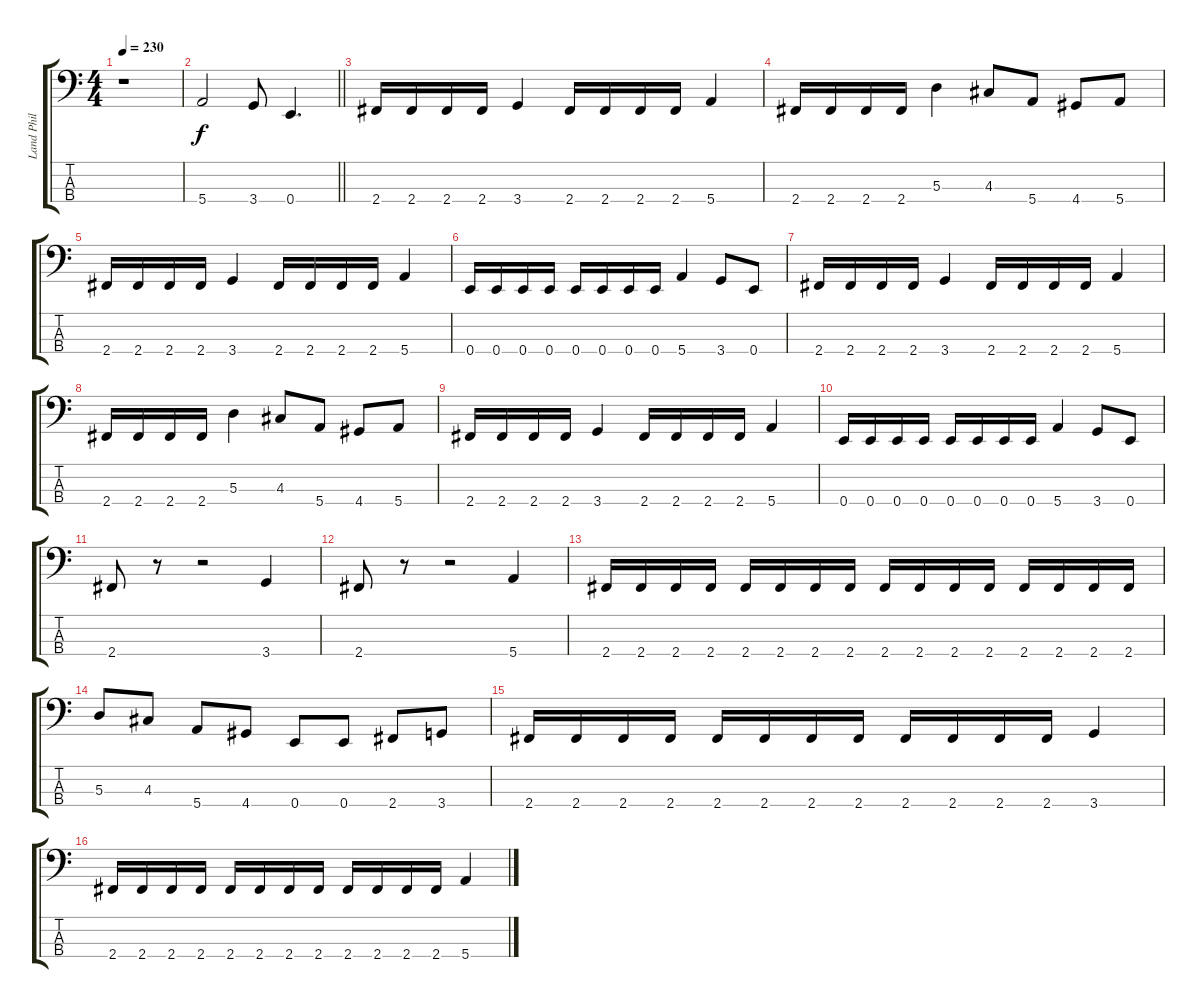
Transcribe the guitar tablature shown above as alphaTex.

\track ("Land Phil" "Land Phil") {instrument electricbasspick}
\staff {score tabs}
\tuning (G2 D2 A1 E1) {hide}
\ts (4 4)
\tempo 230
\clef f4
\ks c
r.1{dy f instrument electricbasspick} |
\barLineRight lightlight
5.4.2 3.4.8 0.4.4{d} |
2.4.16 2.4.16 2.4.16 2.4.16 3.4.4 2.4.16 2.4.16 2.4.16 2.4.16 5.4.4 |
2.4.16 2.4.16 2.4.16 2.4.16 5.3.4 4.3.8 5.4.8 4.4.8 5.4.8 |
2.4.16 2.4.16 2.4.16 2.4.16 3.4.4 2.4.16 2.4.16 2.4.16 2.4.16 5.4.4 |
0.4.16 0.4.16 0.4.16 0.4.16 0.4.16 0.4.16 0.4.16 0.4.16 5.4.4 3.4.8 0.4.8 |
2.4.16 2.4.16 2.4.16 2.4.16 3.4.4 2.4.16 2.4.16 2.4.16 2.4.16 5.4.4 |
2.4.16 2.4.16 2.4.16 2.4.16 5.3.4 4.3.8 5.4.8 4.4.8 5.4.8 |
2.4.16 2.4.16 2.4.16 2.4.16 3.4.4 2.4.16 2.4.16 2.4.16 2.4.16 5.4.4 |
0.4.16 0.4.16 0.4.16 0.4.16 0.4.16 0.4.16 0.4.16 0.4.16 5.4.4 3.4.8 0.4.8 |
2.4.8 r.8 r.2 3.4.4 |
2.4.8 r.8 r.2 5.4.4 |
2.4.16 2.4.16 2.4.16 2.4.16 2.4.16 2.4.16 2.4.16 2.4.16 2.4.16 2.4.16 2.4.16 2.4.16 2.4.16 2.4.16 2.4.16 2.4.16 |
5.3.8 4.3.8 5.4.8 4.4.8 0.4.8 0.4.8 2.4.8 3.4.8 |
2.4.16 2.4.16 2.4.16 2.4.16 2.4.16 2.4.16 2.4.16 2.4.16 2.4.16 2.4.16 2.4.16 2.4.16 3.4.4 |
2.4.16 2.4.16 2.4.16 2.4.16 2.4.16 2.4.16 2.4.16 2.4.16 2.4.16 2.4.16 2.4.16 2.4.16 5.4.4
